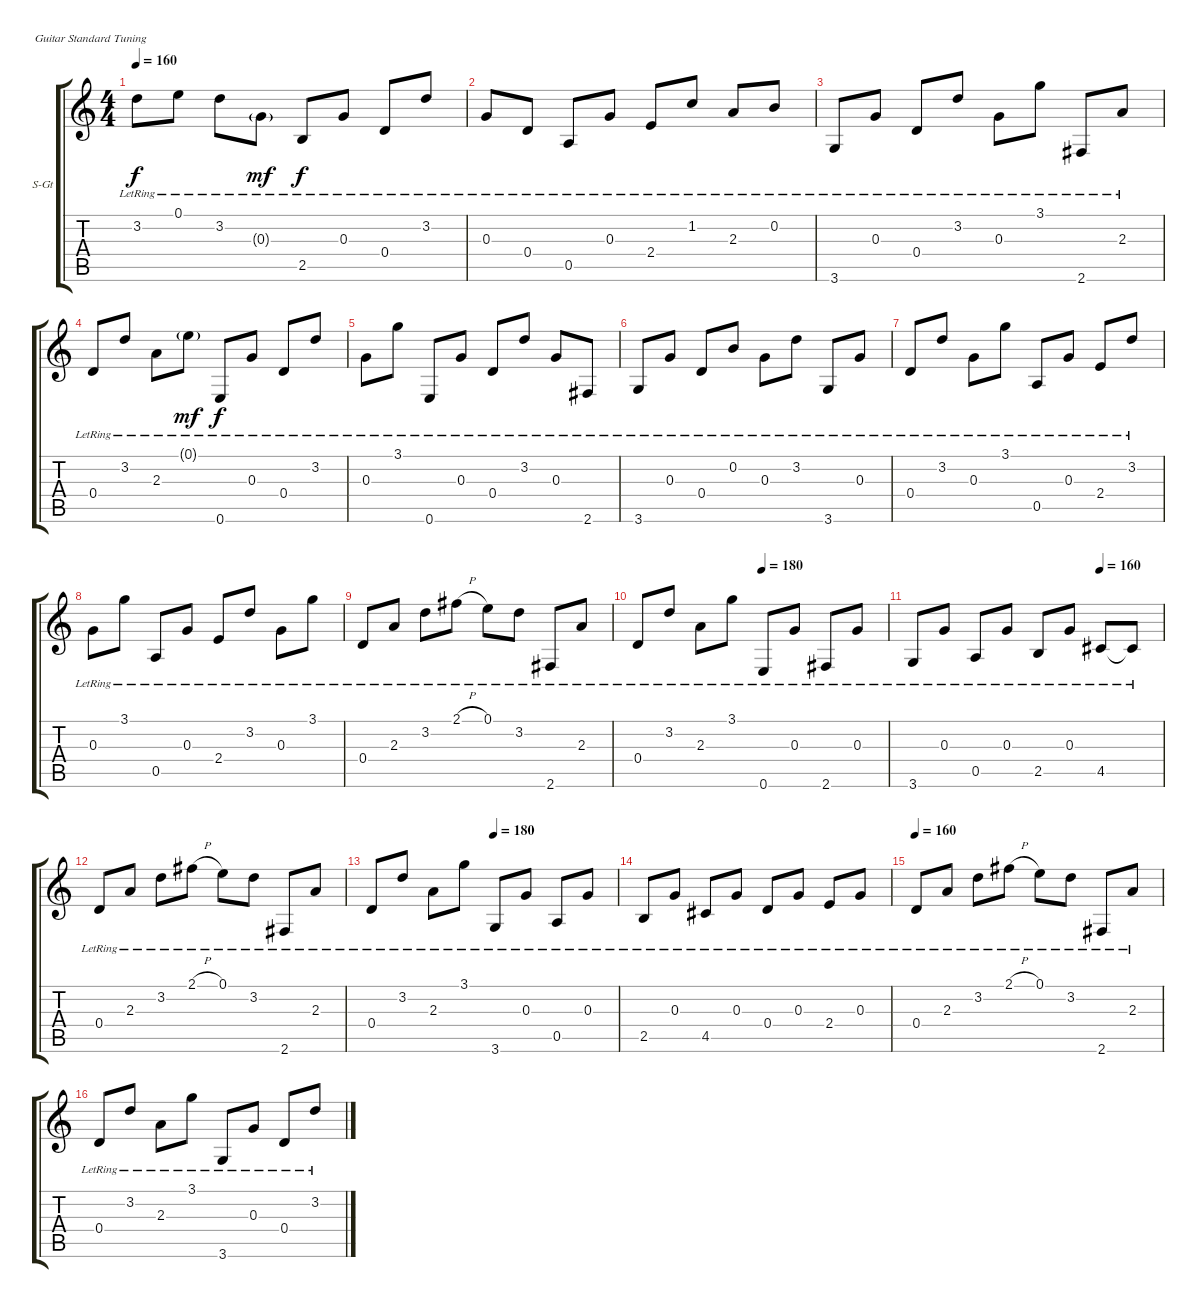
\bracketExtendMode groupsimilarinstruments
\firstSystemTrackNameOrientation horizontal
\otherSystemsTrackNameOrientation horizontal
\track ("Pista 1" "S-Gt") {instrument acousticguitarsteel}
\staff {score tabs}
\tuning (E4 B3 G3 D3 A2 E2)
\ts (4 4)
\tempo 160
\clef g2
\ks c
3.2{lr}.8{dy f} 0.1{lr}.8 3.2{lr}.8 0.3{g lr}.8{dy mf} 2.5{lr}.8{dy f} 0.3{lr}.8 0.4{lr}.8 3.2{lr}.8 |
0.3{lr}.8 0.4{lr}.8 0.5{lr}.8 0.3{lr}.8 2.4{lr}.8 1.2{lr}.8 2.3{lr}.8 0.2{lr}.8 |
3.6{lr}.8 0.3{lr}.8 0.4{lr}.8 3.2{lr}.8 0.3{lr}.8 3.1{lr}.8 2.6{lr}.8 2.3{lr}.8 |
0.4{lr}.8 3.2{lr}.8 2.3{lr}.8 0.1{g lr}.8{dy mf} 0.6{lr}.8{dy f} 0.3{lr}.8 0.4{lr}.8 3.2{lr}.8 |
0.3{lr}.8 3.1{lr}.8 0.6{lr}.8 0.3{lr}.8 0.4{lr}.8 3.2{lr}.8 0.3{lr}.8 2.6{lr}.8 |
3.6{lr}.8 0.3{lr}.8 0.4{lr}.8 0.2{lr}.8 0.3{lr}.8 3.2{lr}.8 3.6{lr}.8 0.3{lr}.8 |
0.4{lr}.8 3.2{lr}.8 0.3{lr}.8 3.1{lr}.8 0.5{lr}.8 0.3{lr}.8 2.4{lr}.8 3.2{lr}.8 |
0.3{lr}.8 3.1{lr}.8 0.5{lr}.8 0.3{lr}.8 2.4{lr}.8 3.2{lr}.8 0.3{lr}.8 3.1{lr}.8 |
0.4{lr}.8 2.3{lr}.8 3.2{lr}.8 2.1{h lr}.8 0.1{lr}.8 3.2{lr}.8 2.6{lr}.8 2.3{lr}.8 |
\tempo (180 0.5)
0.4{lr}.8 3.2{lr}.8 2.3{lr}.8 3.1{lr}.8 0.6{lr}.8 0.3{lr}.8 2.6{lr}.8 0.3{lr}.8 |
\tempo (160 0.75)
3.6{lr}.8 0.3{lr}.8 0.5{lr}.8 0.3{lr}.8 2.5{lr}.8 0.3{lr}.8 4.5{lr}.8 4.5{lr t}.8 |
0.4{lr}.8 2.3{lr}.8 3.2{lr}.8 2.1{h lr}.8 0.1{lr}.8 3.2{lr}.8 2.6{lr}.8 2.3{lr}.8 |
\tempo (180 0.5)
0.4{lr}.8 3.2{lr}.8 2.3{lr}.8 3.1{lr}.8 3.6{lr}.8 0.3{lr}.8 0.5{lr}.8 0.3{lr}.8 |
2.5{lr}.8 0.3{lr}.8 4.5{lr}.8 0.3{lr}.8 0.4{lr}.8 0.3{lr}.8 2.4{lr}.8 0.3{lr}.8 |
\tempo 160
0.4{lr}.8 2.3{lr}.8 3.2{lr}.8 2.1{h lr}.8 0.1{lr}.8 3.2{lr}.8 2.6{lr}.8 2.3{lr}.8 |
0.4{lr}.8 3.2{lr}.8 2.3{lr}.8 3.1{lr}.8 3.6{lr}.8 0.3{lr}.8 0.4{lr}.8 3.2{lr}.8
